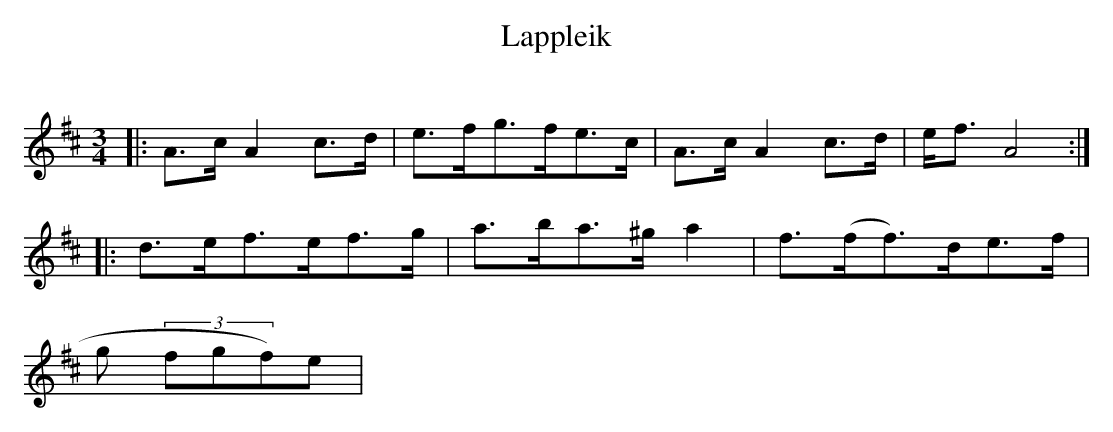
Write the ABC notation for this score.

X:1
T:Lappleik
O:
M:3/4
L:1/8
K:D
|: A3/2c/2A2c3/2d/2 | e3/2f/2g3/2f/2e3/2c/2 | A3/2c/2A2c3/2d/2 | e/2f3/2A4  :|
|: d3/2e/2f3/2e/2f3/2g/2 | a3/2b/2a3/2^g/2a2 | f3/2(f/2f3/2)d/2e3/2f/2 |
g(3 fgf)e |
